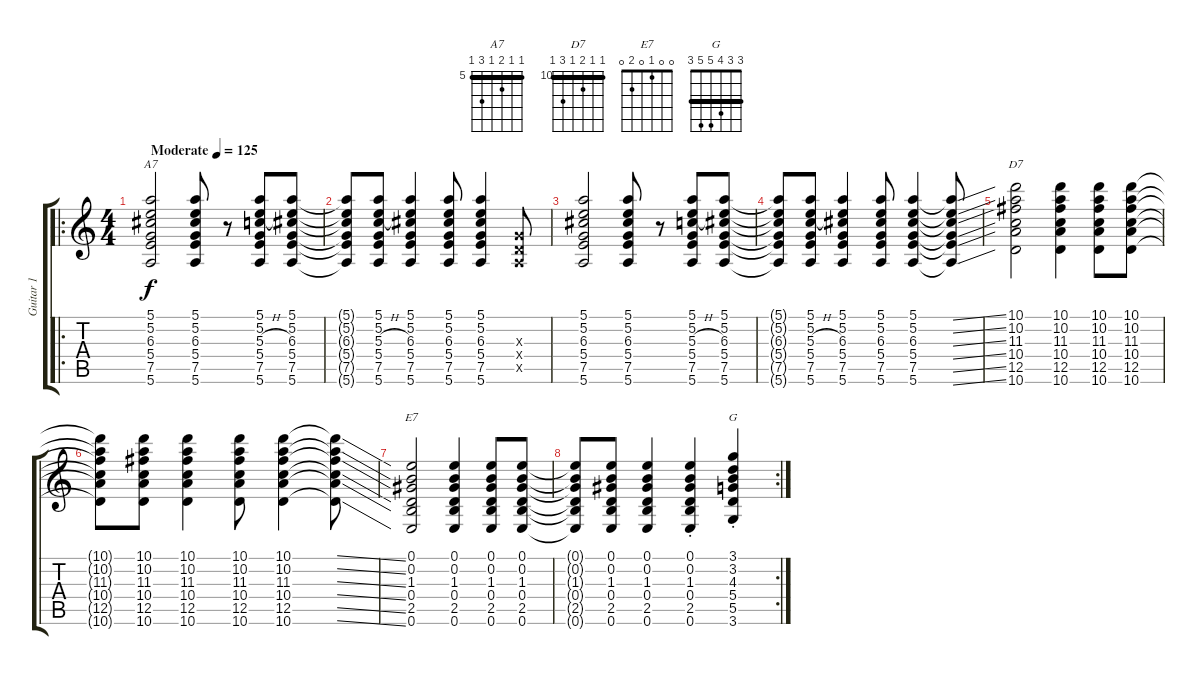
\track ("Guitar 1" "Guitar 1") {instrument electricguitarjazz}
\staff {score tabs}
\tuning (E4 B3 G3 D3 A2 E2) {hide}
\chord ("A7" 5 5 6 5 7 5) {firstfret 5 barre 5}
\chord ("D7" 10 10 11 10 12 10) {firstfret 10 barre 10}
\chord ("E7" 0 0 1 0 2 0)
\chord ("G" 3 3 4 5 5 3) {barre 3}
\ro
\ts (4 4)
\tempo (125 "Moderate")
\clef g2
\ks c
(5.1 5.2 6.3 5.4 7.5 5.6).2{ch "A7" dy f instrument electricguitarjazz} (5.1 5.2 6.3 5.4 7.5 5.6).8 r.8 (5.1 5.2 5.3{h} 5.4 7.5 5.6).8 (5.1 5.2 6.3 5.4 7.5 5.6).8 |
(5.1{t} 5.2{t} 6.3{t} 5.4{t} 7.5{t} 5.6{t}).8 (5.1 5.2 5.3{h} 5.4 7.5 5.6).8 (5.1 5.2 6.3 5.4 7.5 5.6).4 (5.1 5.2 6.3 5.4 7.5 5.6).8 (5.1 5.2 6.3 5.4 7.5 5.6).4 (0.3{x} 0.4{x} 0.5{x}).8 |
(5.1 5.2 6.3 5.4 7.5 5.6).2 (5.1 5.2 6.3 5.4 7.5 5.6).8 r.8 (5.1 5.2 5.3{h} 5.4 7.5 5.6).8 (5.1 5.2 6.3 5.4 7.5 5.6).8 |
(5.1{t} 5.2{t} 6.3{t} 5.4{t} 7.5{t} 5.6{t}).8 (5.1 5.2 5.3{h} 5.4 7.5 5.6).8 (5.1 5.2 6.3 5.4 7.5 5.6).4 (5.1 5.2 6.3 5.4 7.5 5.6).8 (5.1 5.2 6.3 5.4 7.5 5.6).4 (5.1{ss t} 5.2{ss t} 6.3{ss t} 5.4{ss t} 7.5{ss t} 5.6{ss t}).8 |
(10.1 10.2 11.3 10.4 12.5 10.6).2{ch "D7"} (10.1 10.2 11.3 10.4 12.5 10.6).4 (10.1 10.2 11.3 10.4 12.5 10.6).8 (10.1 10.2 11.3 10.4 12.5 10.6).8 |
(10.1{t} 10.2{t} 11.3{t} 10.4{t} 12.5{t} 10.6{t}).8 (10.1 10.2 11.3 10.4 12.5 10.6).8 (10.1 10.2 11.3 10.4 12.5 10.6).4 (10.1 10.2 11.3 10.4 12.5 10.6).8 (10.1 10.2 11.3 10.4 12.5 10.6).4 (10.1{ss t} 10.2{ss t} 11.3{ss t} 10.4{ss t} 12.5{ss t} 10.6{ss t}).8 |
(0.1 0.2 1.3 0.4 2.5 0.6).2{ch "E7"} (0.1 0.2 1.3 0.4 2.5 0.6).4 (0.1 0.2 1.3 0.4 2.5 0.6).8 (0.1 0.2 1.3 0.4 2.5 0.6).8 |
\rc 2
(0.1{t} 0.2{t} 1.3{t} 0.4{t} 2.5{t} 0.6{t}).8 (0.1 0.2 1.3 0.4 2.5 0.6).8 (0.1 0.2 1.3 0.4 2.5 0.6).4 (0.1{st} 0.2{st} 1.3{st} 0.4{st} 2.5{st} 0.6{st}).4 (3.1{st} 3.2{st} 4.3{st} 5.4{st} 5.5{st} 3.6{st}).4{ch "G"}
